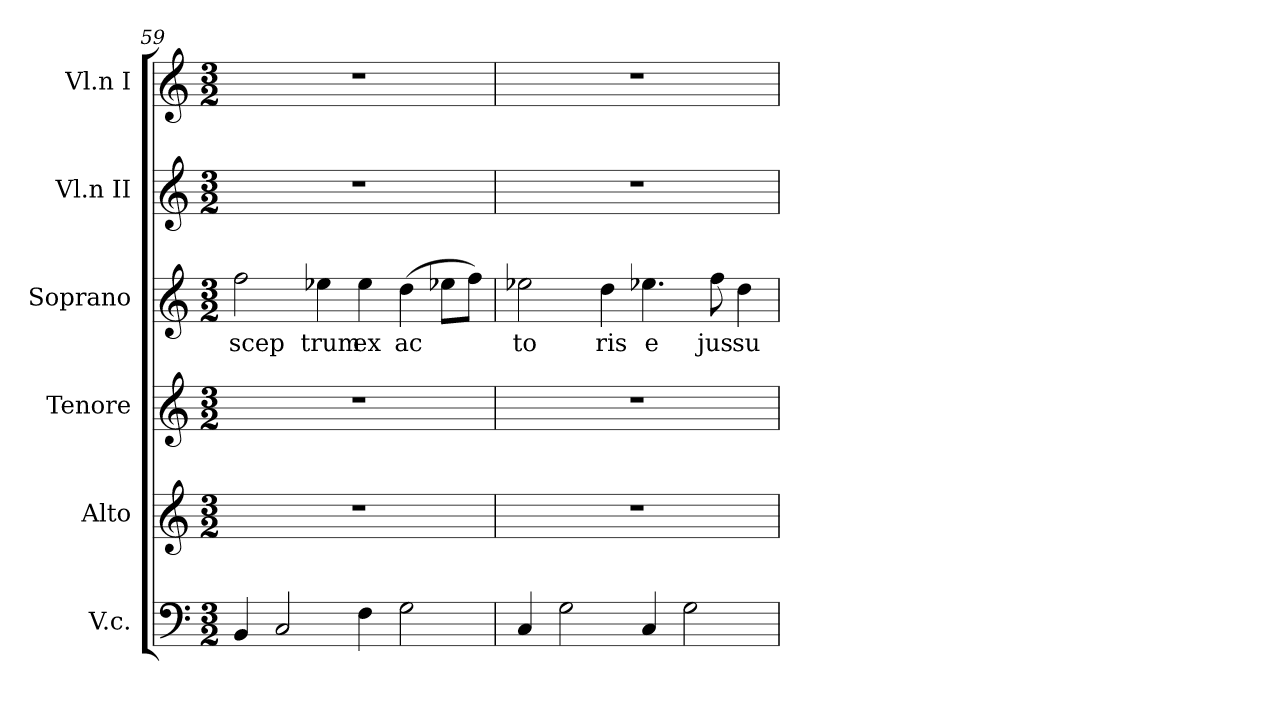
**kern	**kern	**kern	**kern	**text	**kern	**kern
*part6	*part5	*part4	*part3	*part3	*part2	*part1
*staff6	*staff5	*staff4	*staff3	*staff3	*staff2	*staff1
*I"V.c.	*I"Alto	*I"Tenore	*I"Soprano	*	*I"Vl.n II	*I"Vl.n I
*I'V.c.	*I'Alto	*I'Tenore	*I'Soprano	*	*I'Vl.n II	*I'Vl.n I
!!LO:PB:g=z
*clefF4	*clefG2	*clefG2	*clefG2	*	*clefG2	*clefG2
*k[]	*k[]	*k[]	*k[]	*	*k[]	*k[]
*C:	*C:	*C:	*C:	*	*C:	*C:
*M3/2	*M3/2	*M3/2	*M3/2	*	*M3/2	*M3/2
=59	=59	=59	=59	=59	=59	=59
!	!	!	!	!LO:LY:b	!	!
4BB/	1.r	1.r	2ff\	scep	1.r	1.r
2C/	.	.	.	.	.	.
!	!	!	!	!LO:LY:b	!	!
.	.	.	4ee-X\	trum	.	.
!	!	!	!	!LO:LY:b	!	!
4F\	.	.	4ee-\	ex	.	.
!	!	!	!	!LO:LY:b	!	!
2G\	.	.	(>4dd\	ac	.	.
.	.	.	8ee-X\L	.	.	.
.	.	.	8ff\J)	.	.	.
=60	=60	=60	=60	=60	=60	=60
!	!	!	!	!LO:LY:b	!	!
4C/	1.r	1.r	2ee-X\	to	1.r	1.r
2G\	.	.	.	.	.	.
!	!	!	!	!LO:LY:b	!	!
.	.	.	4dd\	ris	.	.
!	!	!	!	!LO:LY:b	!	!
4C/	.	.	4.ee-X\	e	.	.
2G\	.	.	.	.	.	.
!	!	!	!	!LO:LY:b	!	!
.	.	.	8ff\	jus	.	.
!	!	!	!	!LO:LY:b	!	!
.	.	.	4dd\	su	.	.
=	=	=	=	=	=	=
*-	*-	*-	*-	*-	*-	*-
